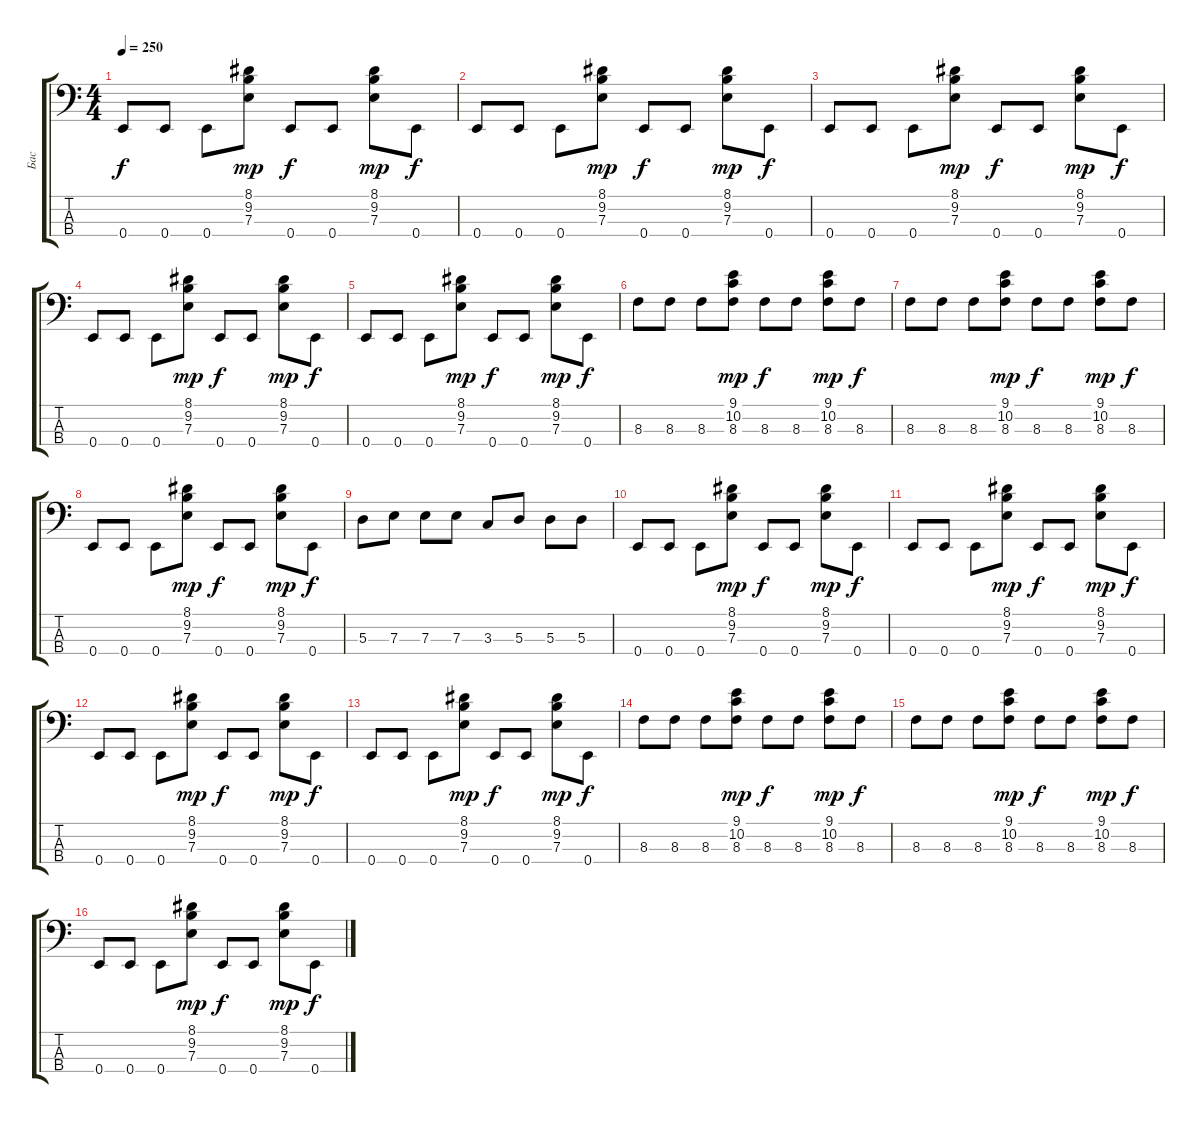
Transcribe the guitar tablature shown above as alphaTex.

\track ("Бас" "Бас") {instrument electricbasspick}
\staff {score tabs}
\tuning (G2 D2 A1 E1) {hide}
\ts (4 4)
\tempo 250
\clef f4
\ks c
0.4.8{dy f} 0.4.8 0.4.8 (8.1 9.2 7.3).8{dy mp} 0.4.8{dy f} 0.4.8 (8.1 9.2 7.3).8{dy mp} 0.4.8{dy f} |
0.4.8 0.4.8 0.4.8 (8.1 9.2 7.3).8{dy mp} 0.4.8{dy f} 0.4.8 (8.1 9.2 7.3).8{dy mp} 0.4.8{dy f} |
0.4.8 0.4.8 0.4.8 (8.1 9.2 7.3).8{dy mp} 0.4.8{dy f} 0.4.8 (8.1 9.2 7.3).8{dy mp} 0.4.8{dy f} |
0.4.8 0.4.8 0.4.8 (8.1 9.2 7.3).8{dy mp} 0.4.8{dy f} 0.4.8 (8.1 9.2 7.3).8{dy mp} 0.4.8{dy f} |
0.4.8 0.4.8 0.4.8 (8.1 9.2 7.3).8{dy mp} 0.4.8{dy f} 0.4.8 (8.1 9.2 7.3).8{dy mp} 0.4.8{dy f} |
8.3.8 8.3.8 8.3.8 (9.1 10.2 8.3).8{dy mp} 8.3.8{dy f} 8.3.8 (9.1 10.2 8.3).8{dy mp} 8.3.8{dy f} |
8.3.8 8.3.8 8.3.8 (9.1 10.2 8.3).8{dy mp} 8.3.8{dy f} 8.3.8 (9.1 10.2 8.3).8{dy mp} 8.3.8{dy f} |
0.4.8 0.4.8 0.4.8 (8.1 9.2 7.3).8{dy mp} 0.4.8{dy f} 0.4.8 (8.1 9.2 7.3).8{dy mp} 0.4.8{dy f} |
5.3.8 7.3.8 7.3.8 7.3.8 3.3.8 5.3.8 5.3.8 5.3.8 |
0.4.8 0.4.8 0.4.8 (8.1 9.2 7.3).8{dy mp} 0.4.8{dy f} 0.4.8 (8.1 9.2 7.3).8{dy mp} 0.4.8{dy f} |
0.4.8 0.4.8 0.4.8 (8.1 9.2 7.3).8{dy mp} 0.4.8{dy f} 0.4.8 (8.1 9.2 7.3).8{dy mp} 0.4.8{dy f} |
0.4.8 0.4.8 0.4.8 (8.1 9.2 7.3).8{dy mp} 0.4.8{dy f} 0.4.8 (8.1 9.2 7.3).8{dy mp} 0.4.8{dy f} |
0.4.8 0.4.8 0.4.8 (8.1 9.2 7.3).8{dy mp} 0.4.8{dy f} 0.4.8 (8.1 9.2 7.3).8{dy mp} 0.4.8{dy f} |
8.3.8 8.3.8 8.3.8 (9.1 10.2 8.3).8{dy mp} 8.3.8{dy f} 8.3.8 (9.1 10.2 8.3).8{dy mp} 8.3.8{dy f} |
8.3.8 8.3.8 8.3.8 (9.1 10.2 8.3).8{dy mp} 8.3.8{dy f} 8.3.8 (9.1 10.2 8.3).8{dy mp} 8.3.8{dy f} |
0.4.8 0.4.8 0.4.8 (8.1 9.2 7.3).8{dy mp} 0.4.8{dy f} 0.4.8 (8.1 9.2 7.3).8{dy mp} 0.4.8{dy f}
